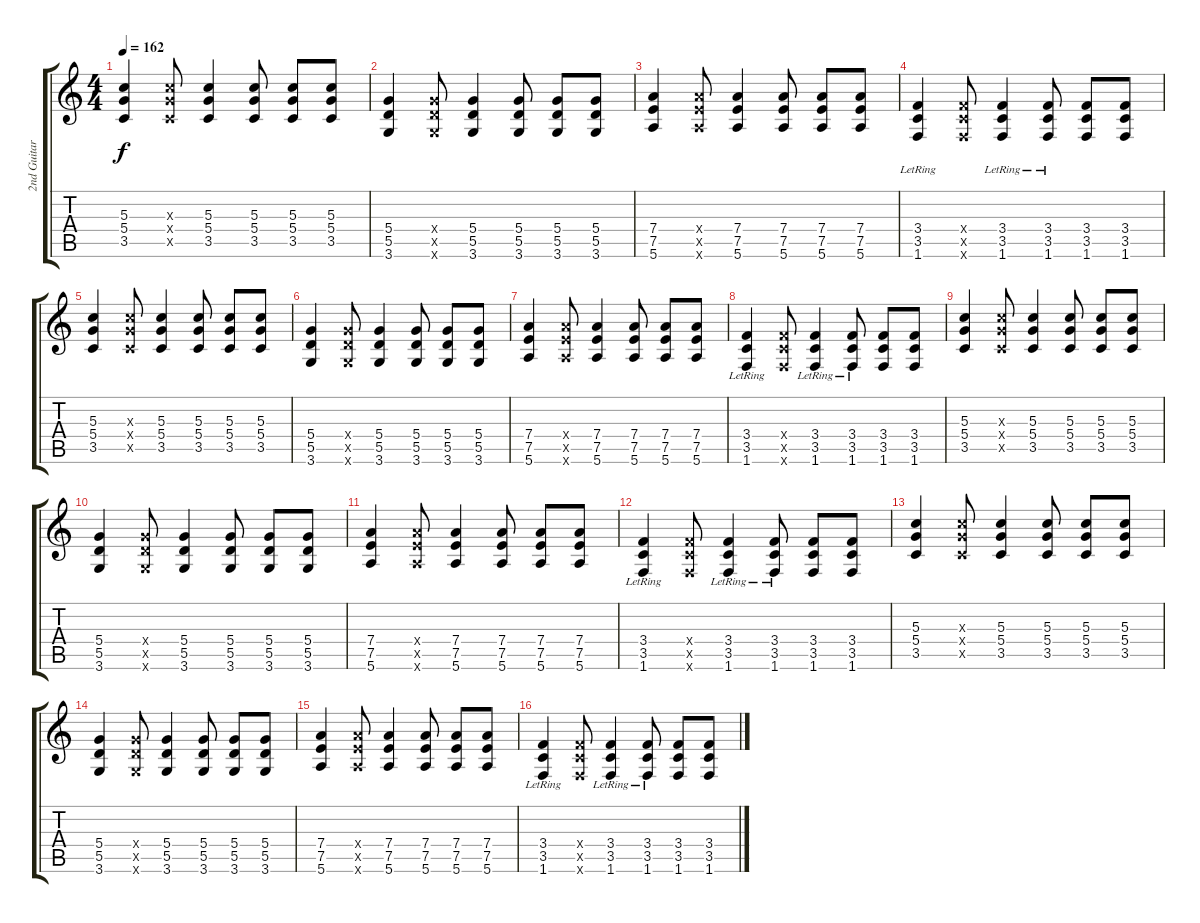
\track ("2nd Guitar" "2nd Guitar") {instrument distortionguitar}
\staff {score tabs}
\tuning (E4 B3 G3 D3 A2 E2) {hide}
\ts (4 4)
\tempo 162
\clef g2
\ks c
(5.3 5.4 3.5).4{dy f} (5.3{x} 5.4{x} 3.5{x}).8 (5.3 5.4 3.5).4 (5.3 5.4 3.5).8 (5.3 5.4 3.5).8 (5.3 5.4 3.5).8 |
(5.4 5.5 3.6).4 (5.4{x} 5.5{x} 3.6{x}).8 (5.4 5.5 3.6).4 (5.4 5.5 3.6).8 (5.4 5.5 3.6).8 (5.4 5.5 3.6).8 |
(7.4 7.5 5.6).4 (7.4{x} 7.5{x} 5.6{x}).8 (7.4 7.5 5.6).4 (7.4 7.5 5.6).8 (7.4 7.5 5.6).8 (7.4 7.5 5.6).8 |
(3.4 3.5 1.6{lr}).4 (3.4{x} 3.5{x} 1.6{x}).8 (3.4{lr} 3.5 1.6).4 (3.4 3.5{lr} 1.6).8 (3.4 3.5 1.6).8 (3.4 3.5 1.6).8 |
(5.3 5.4 3.5).4 (5.3{x} 5.4{x} 3.5{x}).8 (5.3 5.4 3.5).4 (5.3 5.4 3.5).8 (5.3 5.4 3.5).8 (5.3 5.4 3.5).8 |
(5.4 5.5 3.6).4 (5.4{x} 5.5{x} 3.6{x}).8 (5.4 5.5 3.6).4 (5.4 5.5 3.6).8 (5.4 5.5 3.6).8 (5.4 5.5 3.6).8 |
(7.4 7.5 5.6).4 (7.4{x} 7.5{x} 5.6{x}).8 (7.4 7.5 5.6).4 (7.4 7.5 5.6).8 (7.4 7.5 5.6).8 (7.4 7.5 5.6).8 |
(3.4 3.5 1.6{lr}).4 (3.4{x} 3.5{x} 1.6{x}).8 (3.4{lr} 3.5 1.6).4 (3.4 3.5{lr} 1.6).8 (3.4 3.5 1.6).8 (3.4 3.5 1.6).8 |
(5.3 5.4 3.5).4 (5.3{x} 5.4{x} 3.5{x}).8 (5.3 5.4 3.5).4 (5.3 5.4 3.5).8 (5.3 5.4 3.5).8 (5.3 5.4 3.5).8 |
(5.4 5.5 3.6).4 (5.4{x} 5.5{x} 3.6{x}).8 (5.4 5.5 3.6).4 (5.4 5.5 3.6).8 (5.4 5.5 3.6).8 (5.4 5.5 3.6).8 |
(7.4 7.5 5.6).4 (7.4{x} 7.5{x} 5.6{x}).8 (7.4 7.5 5.6).4 (7.4 7.5 5.6).8 (7.4 7.5 5.6).8 (7.4 7.5 5.6).8 |
(3.4 3.5 1.6{lr}).4 (3.4{x} 3.5{x} 1.6{x}).8 (3.4{lr} 3.5 1.6).4 (3.4 3.5{lr} 1.6).8 (3.4 3.5 1.6).8 (3.4 3.5 1.6).8 |
(5.3 5.4 3.5).4 (5.3{x} 5.4{x} 3.5{x}).8 (5.3 5.4 3.5).4 (5.3 5.4 3.5).8 (5.3 5.4 3.5).8 (5.3 5.4 3.5).8 |
(5.4 5.5 3.6).4 (5.4{x} 5.5{x} 3.6{x}).8 (5.4 5.5 3.6).4 (5.4 5.5 3.6).8 (5.4 5.5 3.6).8 (5.4 5.5 3.6).8 |
(7.4 7.5 5.6).4 (7.4{x} 7.5{x} 5.6{x}).8 (7.4 7.5 5.6).4 (7.4 7.5 5.6).8 (7.4 7.5 5.6).8 (7.4 7.5 5.6).8 |
(3.4 3.5 1.6{lr}).4 (3.4{x} 3.5{x} 1.6{x}).8 (3.4{lr} 3.5 1.6).4 (3.4 3.5{lr} 1.6).8 (3.4 3.5 1.6).8 (3.4 3.5 1.6).8
